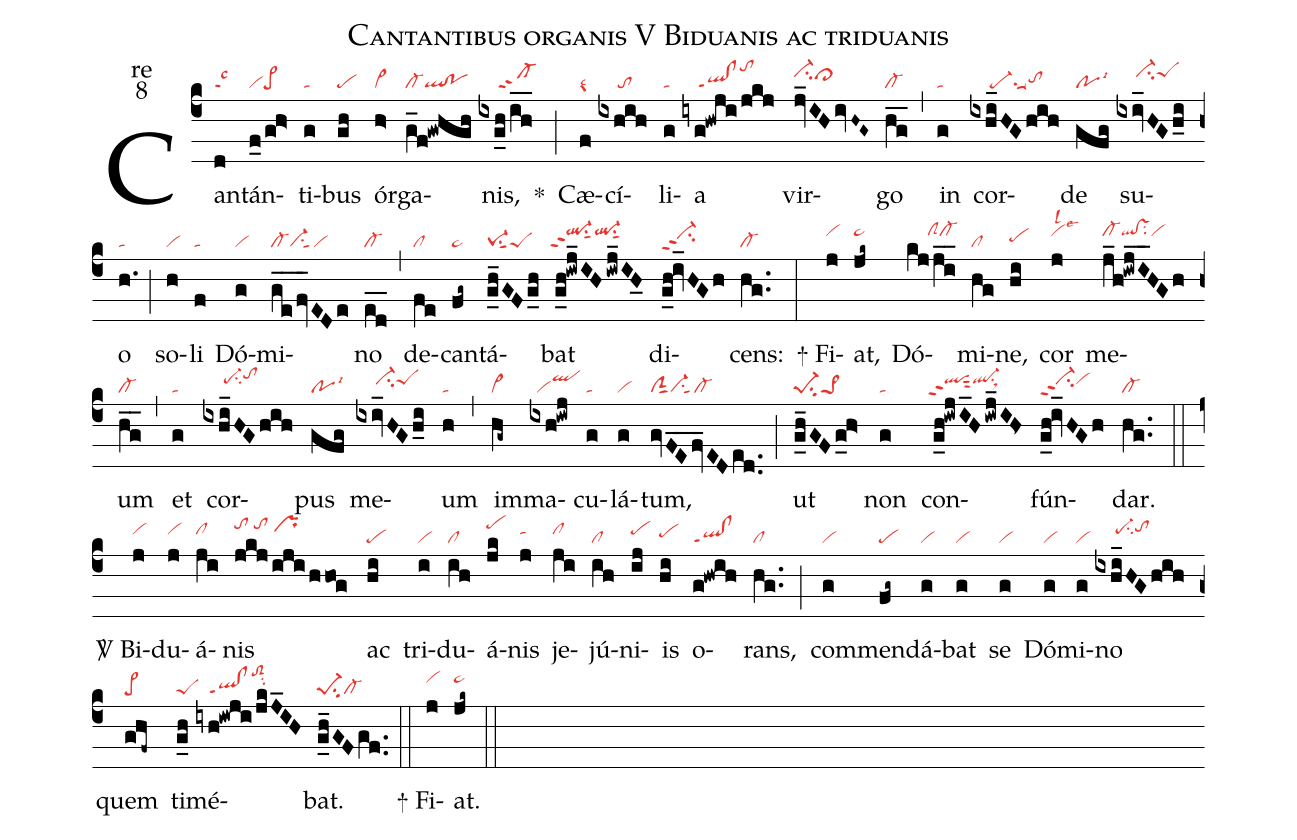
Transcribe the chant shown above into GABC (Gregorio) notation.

name:Cantantibus organis V Biduanis ac triduanis;
office-part:re;
mode:8;
nabc-lines:1;
%%
(c4) Can(d|talsc3)tán(f_0/gh>|vipe>)ti(g|ta)bus(gh|pe) ór(h>|vi>)ga(g_f!gwhgh|cl-ql!po)nis,(ixg_h/ih__|/////cl-ppt2) <sp>*</sp>(;) Cæ(f|grlsc2)cí(ixhih|/////to)li(g|ta)a(iyg!hwji/jkj|////ql!clppt1tohl) vir(jv_IHivH~G~|ci-hjcl>hi)go(hg__|cl-) (,) in(g|ta) cor(ixhi_HGhih|/////pe-su1suu1tohh)de(gfg|polsi3) su(ixiv_HGh_i|/////ci-hjpeShj)o(h.|ta) (;) so(h|vi)li(f|ta) Dó(g|vi)mi(ge__fv_EDe|cl-vi-su1sut1vi)no(ed__|cl-) (,) de(fe|cl)can(fg~|pe~)tá(g_h_GFg_h|pe-1su1sut1peS)bat(g_h!iwj_IH/iwj_IH_0|`ql-hjppt2su1sut1ql-hjsu1sut1) di(g_h!iv_HGh|ci-hippt2)cens:(hg..|cl-) (:)

<sp>+</sp> Fi(j|vihj)at,(jk~|pe~hj) Dó(kjji__|/////clShjcl-hj)mi(hg|cl)ne,(hi|pehh) cor(j|vihjlsl2lse3) me(j_h!iwjI__HGh|cl-hjqlhj!vshjsu2vihj)um(hg__|cl-) (,) et(g|ta) cor(ixhi_HGhih|/////pe-hisu2tohk)pus(gfg|polsi3) me(ixiv_HGh_i|/////ci-hipeShi)um(h|ta) (,) im(hg~|vi>)ma(ixh!iwj|//viqlhj)cu(g|ta)lá(g|vi)tum,(gvFE__fv_EDed..|clSsut1vi-su1sut1cl-) (;) ut(g_h_GFg_h>|pe-1su2pe>1) non(g|ta) con(g_h!iwjI_H/iwj_IH<|`qlhippt2sut2ql-hisu1sux1)fún(g_h!iv_HGh|ci-hippt2vihi)dar.(hg..|cl-) (::)

<sp>V/</sp> Bi(j|vihi)du(j|vihi)á(ji|clhi)nis(jkj/iji/hhog|tohk/tohk/prhj) ac(hi|pe) tri(i|vi)du(ih|cl)á(jk|pehk)nis(j|tahi) je(ji|clhi)jú(ih|cl)ni(ij|pehi)is(hi|pehh) o(g!hwih|ql!clppt1)rans,(hg..|cl) (;) com(g|vi)men(fg~|pe)dá(g|vi)bat(g|vi) se(g|vi) Dó(g|vi)mi(g|vi)no(ixhi_HGhih|/////pe-hisu2tohj) quem(ghf~|pe>) ti(g_h|peS)mé(iyh!iwji/jkJ_IH|///ql!clppt1toS2hlsu2)bat.(g_h_GFgf..|pe-1su2cl-) (::)

<sp>+</sp> Fi(j|vihj)at.(jk~|pe~hj) (::)
